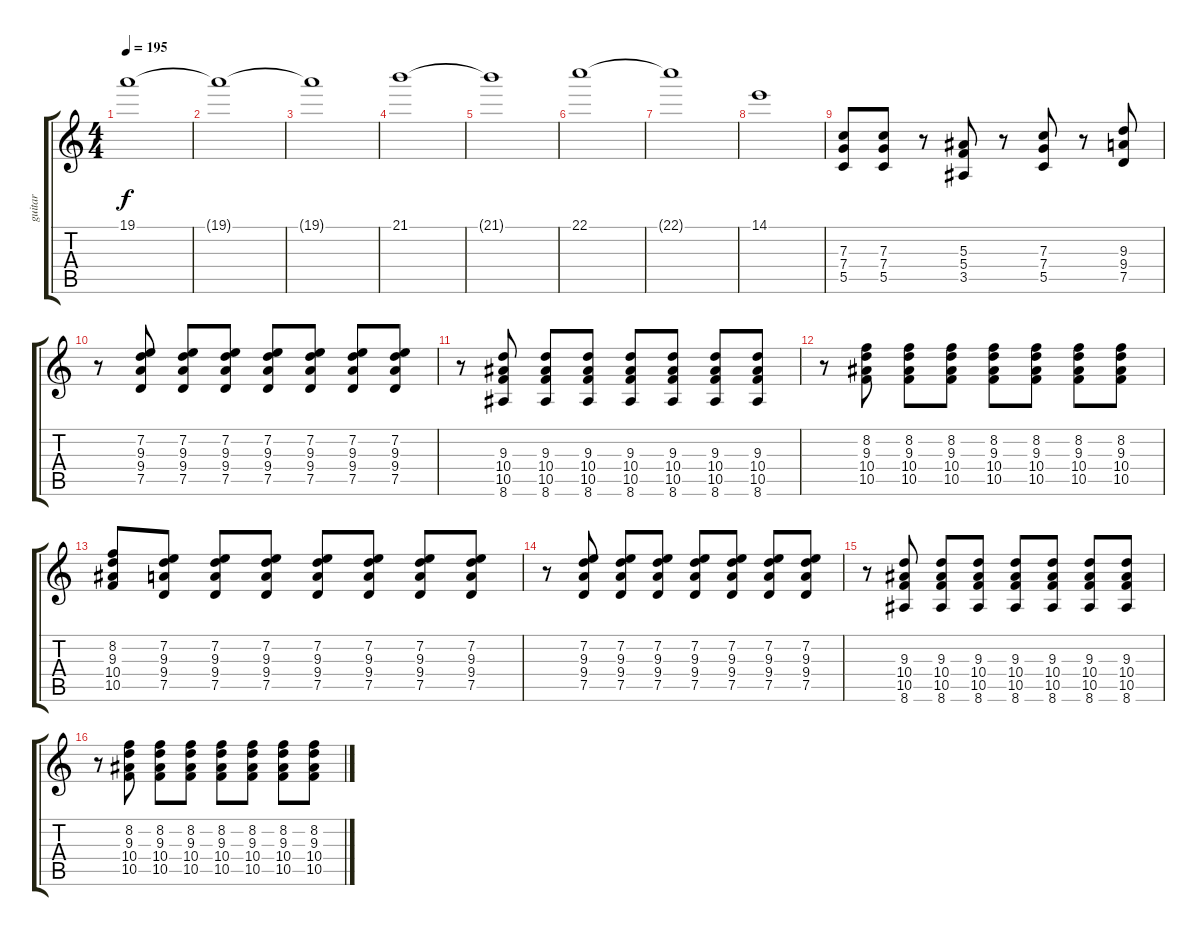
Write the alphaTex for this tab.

\track ("guitar" "guitar") {instrument distortionguitar}
\staff {score tabs}
\tuning (D4 A3 F3 C3 G2 D2) {hide}
\ts (4 4)
\tempo 195
\clef g2
\ks c
19.1{t}.1{dy f} |
19.1{t}.1 |
19.1{t}.1 |
21.1.1 |
21.1{t}.1 |
22.1.1 |
22.1{t}.1 |
14.1.1 |
(7.3 7.4 5.5).8{volume 13 balance 14 instrument distortionguitar} (7.3 7.4 5.5).8 r.8 (5.3 5.4 3.5).8 r.8 (7.3 7.4 5.5).8 r.8 (9.3 9.4 7.5).8 |
r.8{volume 11} (7.2 9.3 9.4 7.5).8 (7.2 9.3 9.4 7.5).8 (7.2 9.3 9.4 7.5).8 (7.2 9.3 9.4 7.5).8 (7.2 9.3 9.4 7.5).8 (7.2 9.3 9.4 7.5).8 (7.2 9.3 9.4 7.5).8 |
r.8 (9.3 10.4 10.5 8.6).8 (9.3 10.4 10.5 8.6).8 (9.3 10.4 10.5 8.6).8 (9.3 10.4 10.5 8.6).8 (9.3 10.4 10.5 8.6).8 (9.3 10.4 10.5 8.6).8 (9.3 10.4 10.5 8.6).8 |
r.8 (8.2 9.3 10.4 10.5).8 (8.2 9.3 10.4 10.5).8 (8.2 9.3 10.4 10.5).8 (8.2 9.3 10.4 10.5).8 (8.2 9.3 10.4 10.5).8 (8.2 9.3 10.4 10.5).8 (8.2 9.3 10.4 10.5).8 |
(8.2 9.3 10.4 10.5).8 (7.2 9.3 9.4 7.5).8 (7.2 9.3 9.4 7.5).8 (7.2 9.3 9.4 7.5).8 (7.2 9.3 9.4 7.5).8 (7.2 9.3 9.4 7.5).8 (7.2 9.3 9.4 7.5).8 (7.2 9.3 9.4 7.5).8 |
r.8 (7.2 9.3 9.4 7.5).8 (7.2 9.3 9.4 7.5).8 (7.2 9.3 9.4 7.5).8 (7.2 9.3 9.4 7.5).8 (7.2 9.3 9.4 7.5).8 (7.2 9.3 9.4 7.5).8 (7.2 9.3 9.4 7.5).8 |
r.8 (9.3 10.4 10.5 8.6).8 (9.3 10.4 10.5 8.6).8 (9.3 10.4 10.5 8.6).8 (9.3 10.4 10.5 8.6).8 (9.3 10.4 10.5 8.6).8 (9.3 10.4 10.5 8.6).8 (9.3 10.4 10.5 8.6).8 |
r.8 (8.2 9.3 10.4 10.5).8 (8.2 9.3 10.4 10.5).8 (8.2 9.3 10.4 10.5).8 (8.2 9.3 10.4 10.5).8 (8.2 9.3 10.4 10.5).8 (8.2 9.3 10.4 10.5).8 (8.2 9.3 10.4 10.5).8
